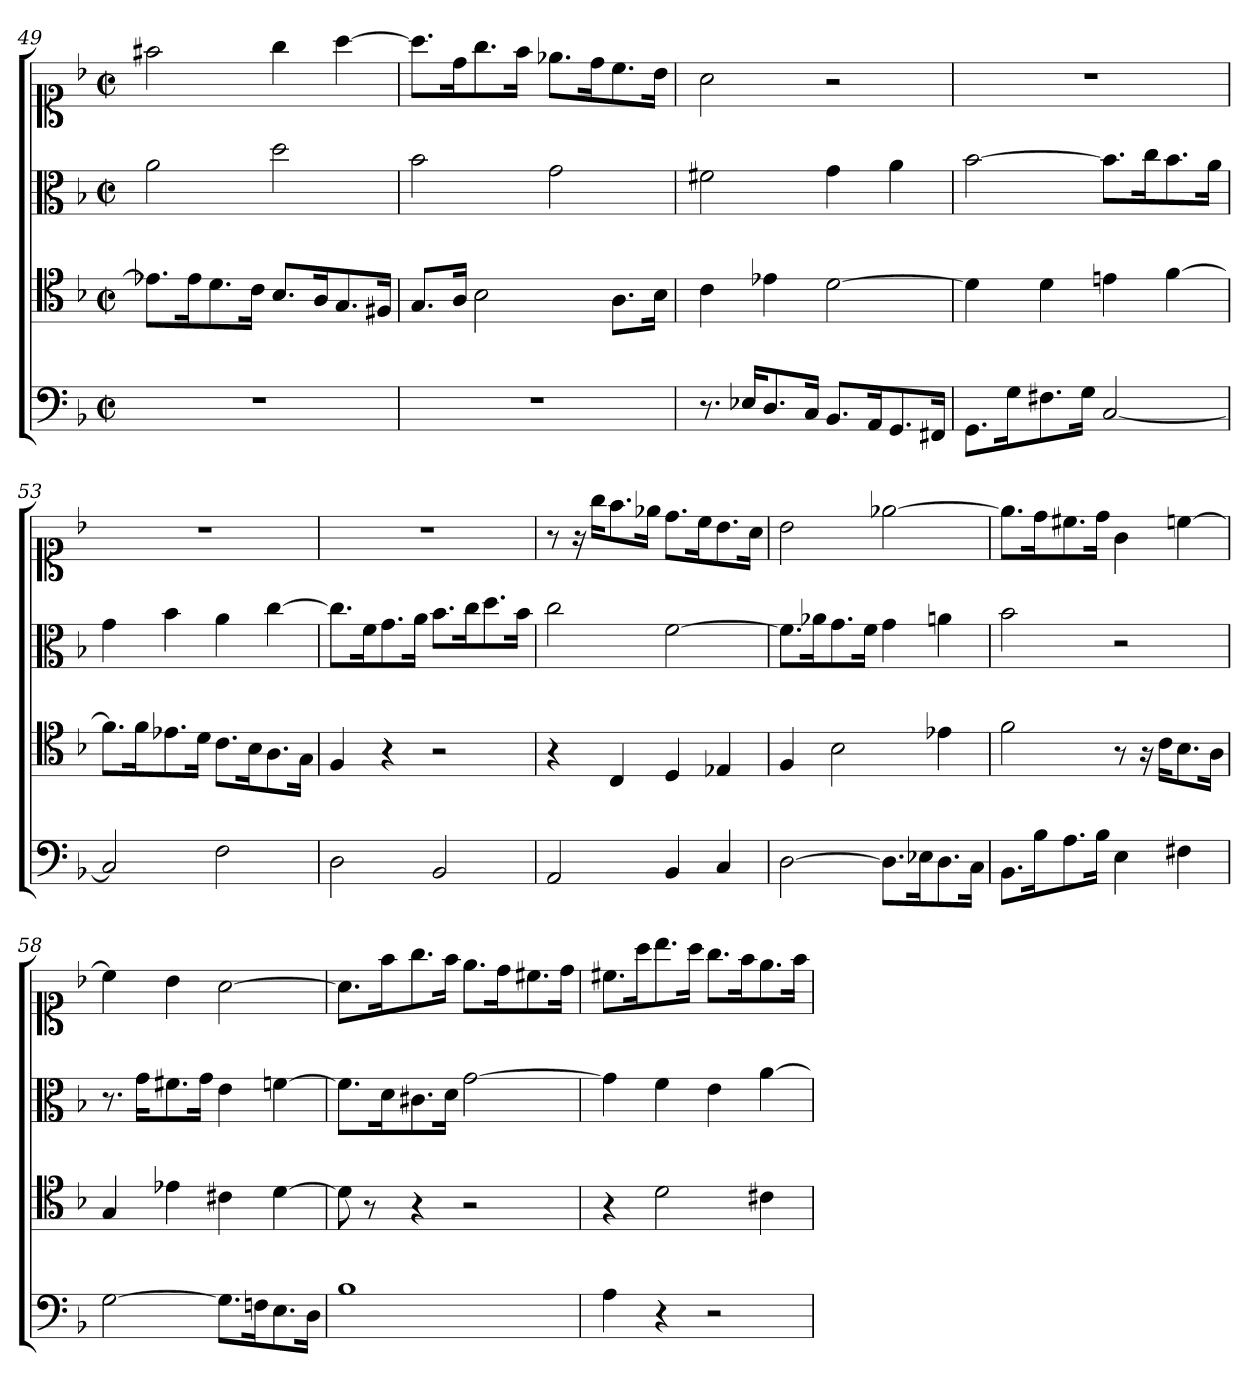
**kern	**kern	**kern	**kern
*part4	*part3	*part2	*part1
*staff4	*staff3	*staff2	*staff1
*clefF4	*clefC4	*clefC3	*clefC1
*k[b-]	*k[b-]	*k[b-]	*k[b-]
*d:	*d:	*d:	*d:
*M2/2	*M2/2	*M2/2	*M2/2
*met(c|)	*met(c|)	*met(c|)	*met(c|)
=49	=49	=49	=49
1r	8.e-XL]	2a	2ff#X
.	16e-K	.	.
.	8.d	.	.
.	16cJk	.	.
.	8.B-L	2dd	4gg
.	16AK	.	.
.	8.G	.	[4aa
.	16F#XJk	.	.
=50	=50	=50	=50
1r	8.GL	2b-	8.aaL]
.	16AJk	.	16ddK
.	2B-	.	8.gg
.	.	.	16ffJk
.	.	2g	8.ee-XL
.	.	.	16ddK
.	8.AL	.	8.cc
.	16B-Jk	.	16b-Jk
=51	=51	=51	=51
8.r	4c	2f#X	2a
16E-X/KL	.	.	.
8.D/	4e-X	.	.
16C/Jk	.	.	.
8.BB-L	[2d	4g	2r
16AAK	.	.	.
8.GG	.	4a	.
16FF#XJk	.	.	.
=52	=52	=52	=52
8.GG\L	4d]	[2b-	1r
16G\K	.	.	.
8.F#X\	4d	.	.
16G\Jk	.	.	.
[2C	4en	8.b-L]	.
.	.	16ccK	.
.	[4f	8.b-	.
.	.	16aJk	.
=53	=53	=53	=53
2C]	8.fL]	4g	1r
.	16fK	.	.
.	8.e-X	4b-	.
.	16dJk	.	.
2F	8.cL	4a	.
.	16B-K	.	.
.	8.A	[4cc	.
.	16GJk	.	.
=54	=54	=54	=54
2D	4F	8.ccL]	1r
.	.	16fK	.
.	4r	8.g	.
.	.	16aJk	.
2BB-	2r	8.b-L	.
.	.	16ccK	.
.	.	8.dd	.
.	.	16b-Jk	.
=55	=55	=55	=55
2AA	4r	2cc	8r
.	.	.	16r
.	.	.	16ggKL
.	4C	.	8.ff
.	.	.	16ee-XJk
4BB-	4D	[2f	8.ddL
.	.	.	16ccK
4C	4E-X	.	8.b-
.	.	.	16aJk
=56	=56	=56	=56
[2D	4F	8.fL]	2b-
.	.	16a-XK	.
.	2B-	8.g	.
.	.	16fJk	.
8.DL]	.	4g	[2ee-X
16E-XK	.	.	.
8.D	4e-X	4an	.
16CJk	.	.	.
=57	=57	=57	=57
8.BB-L	2f	2b-	8.ee-L]
16B-K	.	.	16ddK
8.A	.	.	8.cc#X
16B-Jk	.	.	16ddJk
4E	8r	2r	4g
.	16r	.	.
.	16cKL	.	.
4F#X	8.B-	.	[4ccn
.	16AJk	.	.
=58	=58	=58	=58
[2G	4G	8.r	4cc]
.	.	16gKL	.
.	4e-X	8.f#X	4b-
.	.	16gJk	.
8.GL]	4c#X	4e	[2a
16FnK	.	.	.
8.E	[4d	[4fn	.
16DJk	.	.	.
=59	=59	=59	=59
1B-	8d]	8.fL]	8.aL]
.	8r	.	.
.	.	16dK	16ffK
.	4r	8.c#X	8.gg
.	.	16dJk	16ffJk
.	2r	[2g	8.eeL
.	.	.	16ddK
.	.	.	8.cc#X
.	.	.	16ddJk
=60	=60	=60	=60
4A	4r	4g]	8.cc#XL
.	.	.	16aaK
4r	2d	4f	8.bb-
.	.	.	16aaJk
2r	.	4e	8.ggL
.	.	.	16ffK
.	4c#X	[4a	8.ee
.	.	.	16ffJk
=	=	=	=
*-	*-	*-	*-
